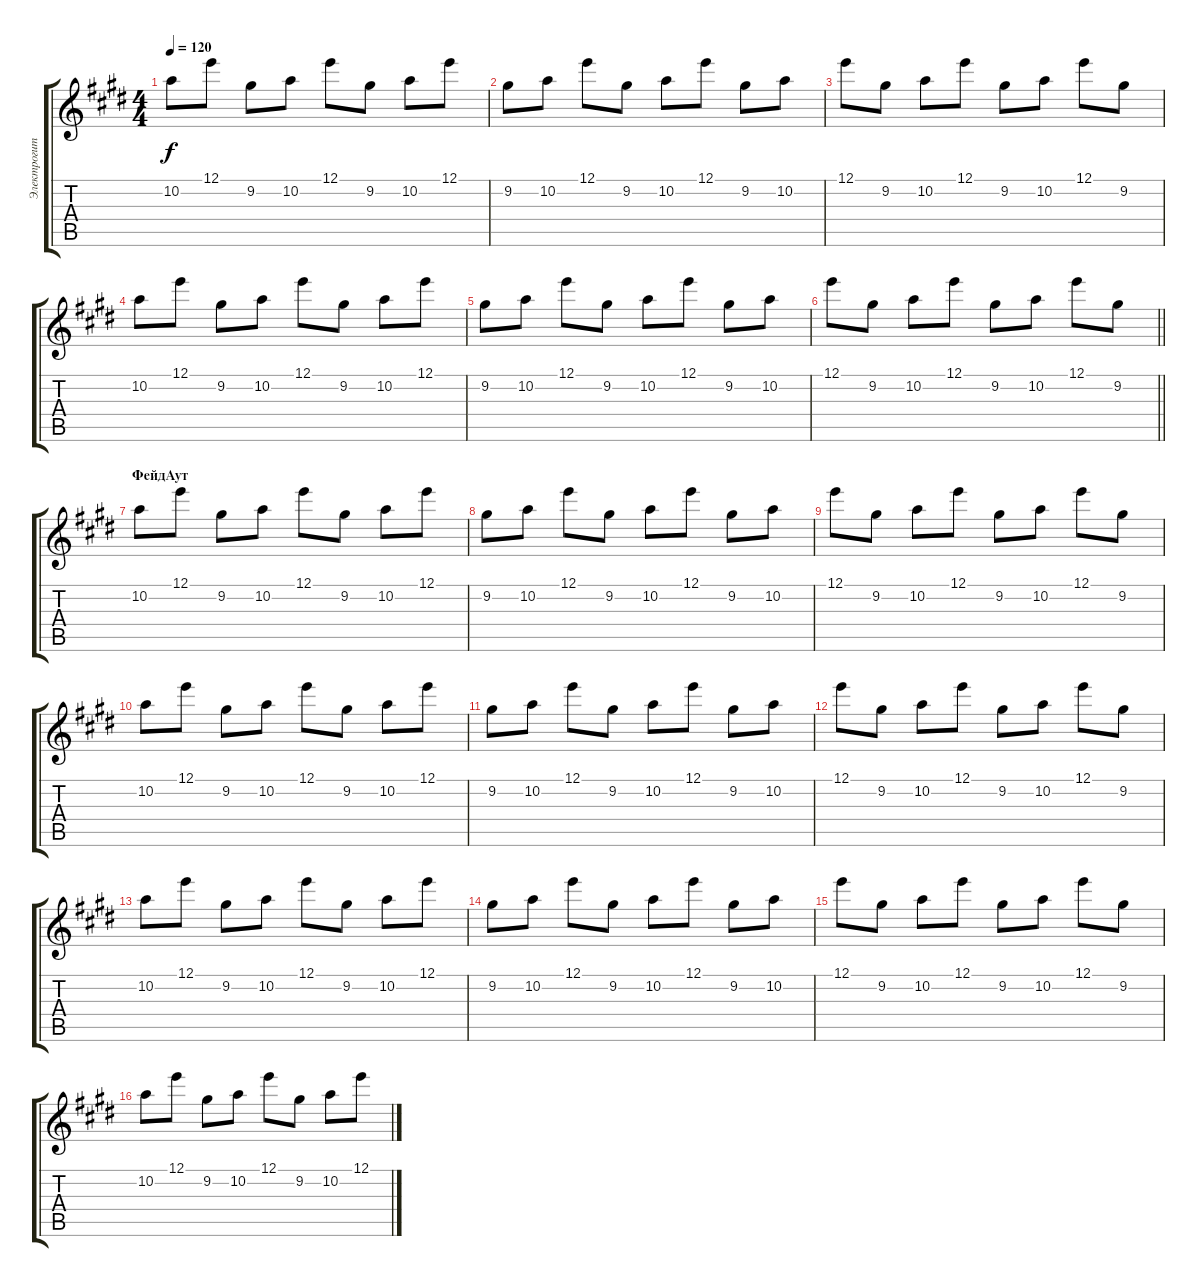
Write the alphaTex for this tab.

\track ("Электрогитара" "Электрогит") {instrument overdrivenguitar}
\staff {score tabs}
\tuning (E4 B3 G3 D3 A2 E2) {hide}
\ts (4 4)
\tempo 120
\clef g2
\ks e
10.2.8{dy f} 12.1.8 9.2.8 10.2.8 12.1.8 9.2.8 10.2.8 12.1.8 |
9.2.8 10.2.8 12.1.8 9.2.8 10.2.8 12.1.8 9.2.8 10.2.8 |
12.1.8 9.2.8 10.2.8 12.1.8 9.2.8 10.2.8 12.1.8 9.2.8 |
10.2.8 12.1.8 9.2.8 10.2.8 12.1.8 9.2.8 10.2.8 12.1.8 |
9.2.8 10.2.8 12.1.8 9.2.8 10.2.8 12.1.8 9.2.8 10.2.8 |
\barLineRight lightlight
12.1.8 9.2.8 10.2.8 12.1.8 9.2.8 10.2.8 12.1.8 9.2.8 |
\section ("" "ФейдАут")
10.2.8 12.1.8 9.2.8 10.2.8 12.1.8 9.2.8 10.2.8 12.1.8 |
9.2.8 10.2.8 12.1.8 9.2.8 10.2.8 12.1.8 9.2.8 10.2.8 |
12.1.8 9.2.8 10.2.8 12.1.8 9.2.8 10.2.8 12.1.8 9.2.8 |
10.2.8 12.1.8 9.2.8 10.2.8 12.1.8 9.2.8 10.2.8 12.1.8 |
9.2.8 10.2.8 12.1.8 9.2.8 10.2.8 12.1.8 9.2.8 10.2.8 |
12.1.8 9.2.8 10.2.8 12.1.8 9.2.8 10.2.8 12.1.8 9.2.8 |
10.2.8 12.1.8 9.2.8 10.2.8 12.1.8 9.2.8 10.2.8 12.1.8 |
9.2.8 10.2.8 12.1.8 9.2.8 10.2.8 12.1.8 9.2.8 10.2.8 |
12.1.8 9.2.8 10.2.8 12.1.8 9.2.8 10.2.8 12.1.8 9.2.8 |
10.2.8 12.1.8 9.2.8 10.2.8 12.1.8 9.2.8 10.2.8 12.1.8
